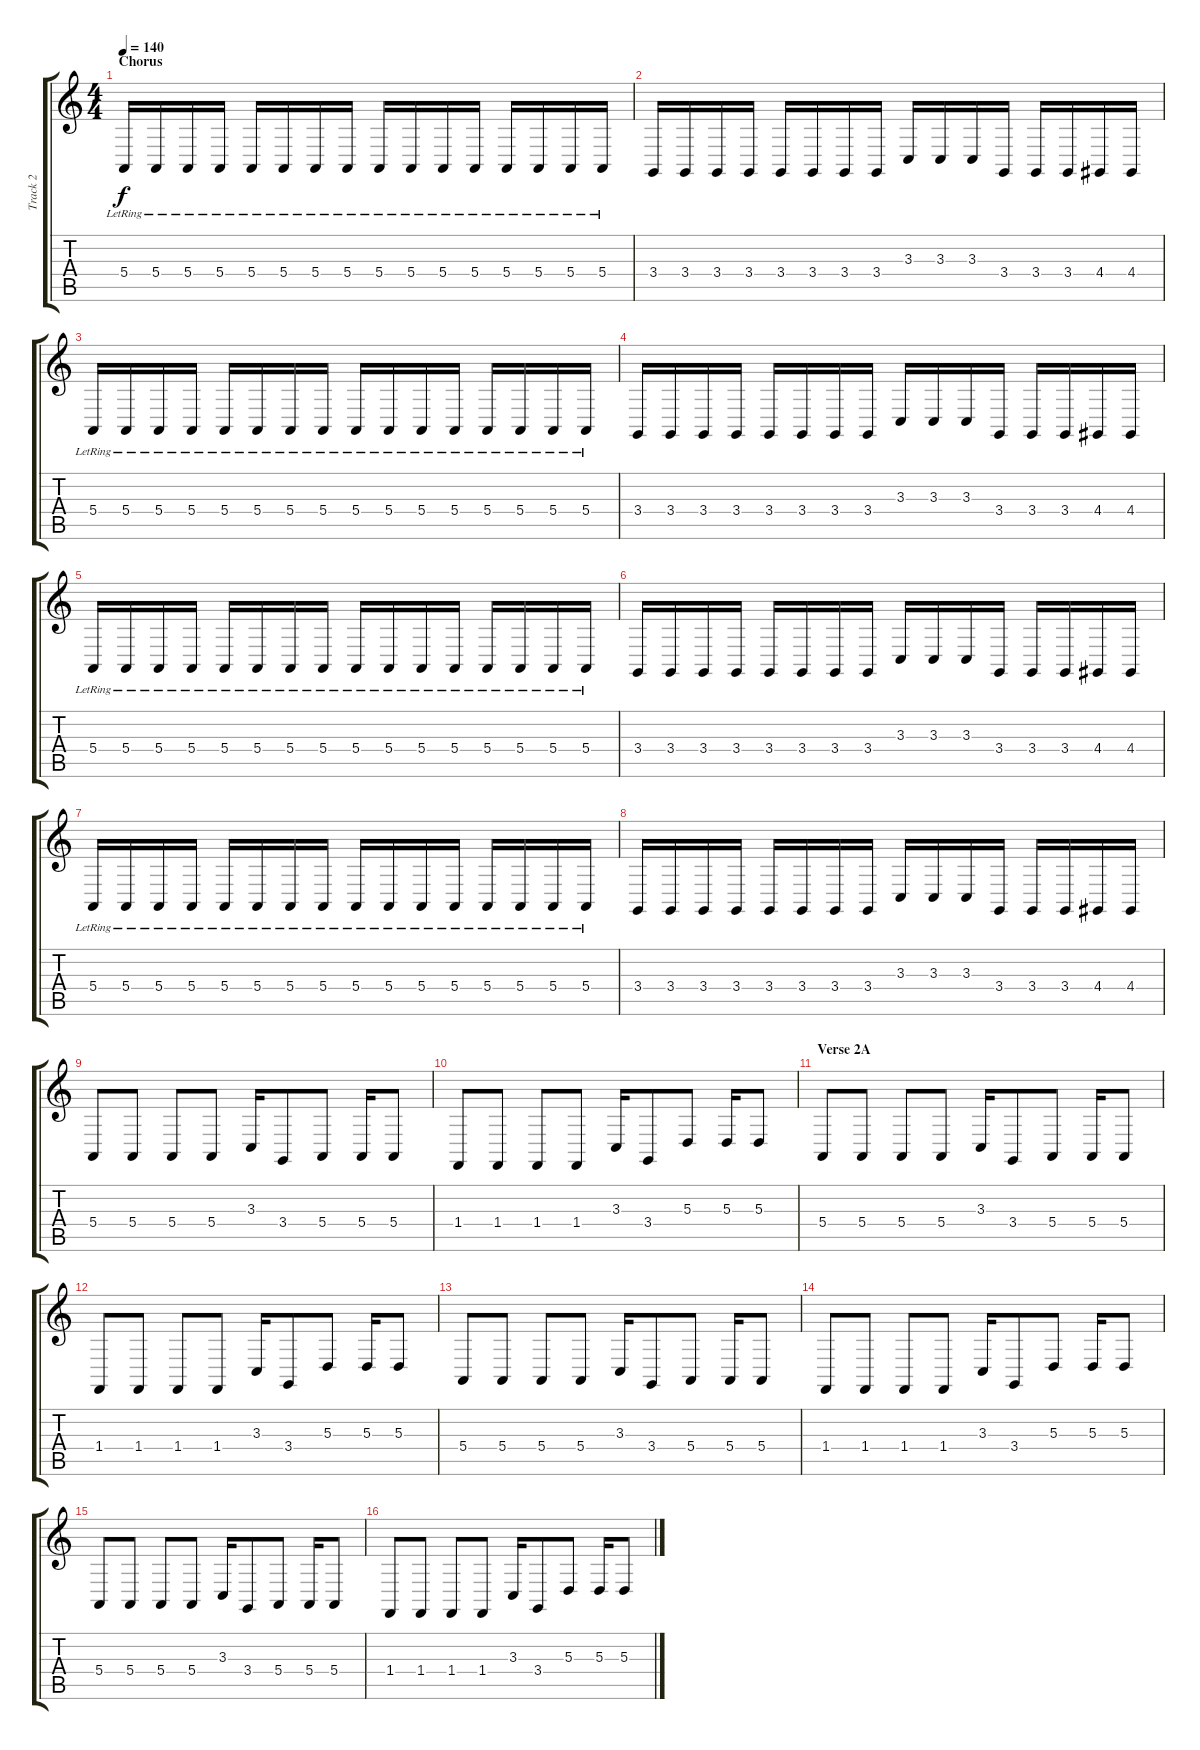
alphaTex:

\track ("Track 2" "Track 2") {instrument electricbasspick}
\staff {score tabs}
\tuning (G2 D2 A1 E1 B0 E2) {hide}
\ts (4 4)
\section ("" "Chorus")
\tempo 140
\clef g2
\ks c
5.4{lr}.16{dy f} 5.4{lr}.16 5.4{lr}.16 5.4{lr}.16 5.4{lr}.16 5.4{lr}.16 5.4{lr}.16 5.4{lr}.16 5.4{lr}.16 5.4{lr}.16 5.4{lr}.16 5.4{lr}.16 5.4{lr}.16 5.4{lr}.16 5.4{lr}.16 5.4{lr}.16 |
3.4.16 3.4.16 3.4.16 3.4.16 3.4.16 3.4.16 3.4.16 3.4.16 3.3.16 3.3.16 3.3.16 3.4.16 3.4.16 3.4.16 4.4.16 4.4.16 |
5.4{lr}.16 5.4{lr}.16 5.4{lr}.16 5.4{lr}.16 5.4{lr}.16 5.4{lr}.16 5.4{lr}.16 5.4{lr}.16 5.4{lr}.16 5.4{lr}.16 5.4{lr}.16 5.4{lr}.16 5.4{lr}.16 5.4{lr}.16 5.4{lr}.16 5.4{lr}.16 |
3.4.16 3.4.16 3.4.16 3.4.16 3.4.16 3.4.16 3.4.16 3.4.16 3.3.16 3.3.16 3.3.16 3.4.16 3.4.16 3.4.16 4.4.16 4.4.16 |
5.4{lr}.16 5.4{lr}.16 5.4{lr}.16 5.4{lr}.16 5.4{lr}.16 5.4{lr}.16 5.4{lr}.16 5.4{lr}.16 5.4{lr}.16 5.4{lr}.16 5.4{lr}.16 5.4{lr}.16 5.4{lr}.16 5.4{lr}.16 5.4{lr}.16 5.4{lr}.16 |
3.4.16 3.4.16 3.4.16 3.4.16 3.4.16 3.4.16 3.4.16 3.4.16 3.3.16 3.3.16 3.3.16 3.4.16 3.4.16 3.4.16 4.4.16 4.4.16 |
5.4{lr}.16 5.4{lr}.16 5.4{lr}.16 5.4{lr}.16 5.4{lr}.16 5.4{lr}.16 5.4{lr}.16 5.4{lr}.16 5.4{lr}.16 5.4{lr}.16 5.4{lr}.16 5.4{lr}.16 5.4{lr}.16 5.4{lr}.16 5.4{lr}.16 5.4{lr}.16 |
3.4.16 3.4.16 3.4.16 3.4.16 3.4.16 3.4.16 3.4.16 3.4.16 3.3.16 3.3.16 3.3.16 3.4.16 3.4.16 3.4.16 4.4.16 4.4.16 |
5.4.8 5.4.8 5.4.8 5.4.8 3.3.16 3.4.8 5.4.8 5.4.16 5.4.8 |
1.4.8 1.4.8 1.4.8 1.4.8 3.3.16 3.4.8 5.3.8 5.3.16 5.3.8 |
\section ("" "Verse 2A")
5.4.8 5.4.8 5.4.8 5.4.8 3.3.16 3.4.8 5.4.8 5.4.16 5.4.8 |
1.4.8 1.4.8 1.4.8 1.4.8 3.3.16 3.4.8 5.3.8 5.3.16 5.3.8 |
5.4.8 5.4.8 5.4.8 5.4.8 3.3.16 3.4.8 5.4.8 5.4.16 5.4.8 |
1.4.8 1.4.8 1.4.8 1.4.8 3.3.16 3.4.8 5.3.8 5.3.16 5.3.8 |
5.4.8 5.4.8 5.4.8 5.4.8 3.3.16 3.4.8 5.4.8 5.4.16 5.4.8 |
1.4.8 1.4.8 1.4.8 1.4.8 3.3.16 3.4.8 5.3.8 5.3.16 5.3.8
